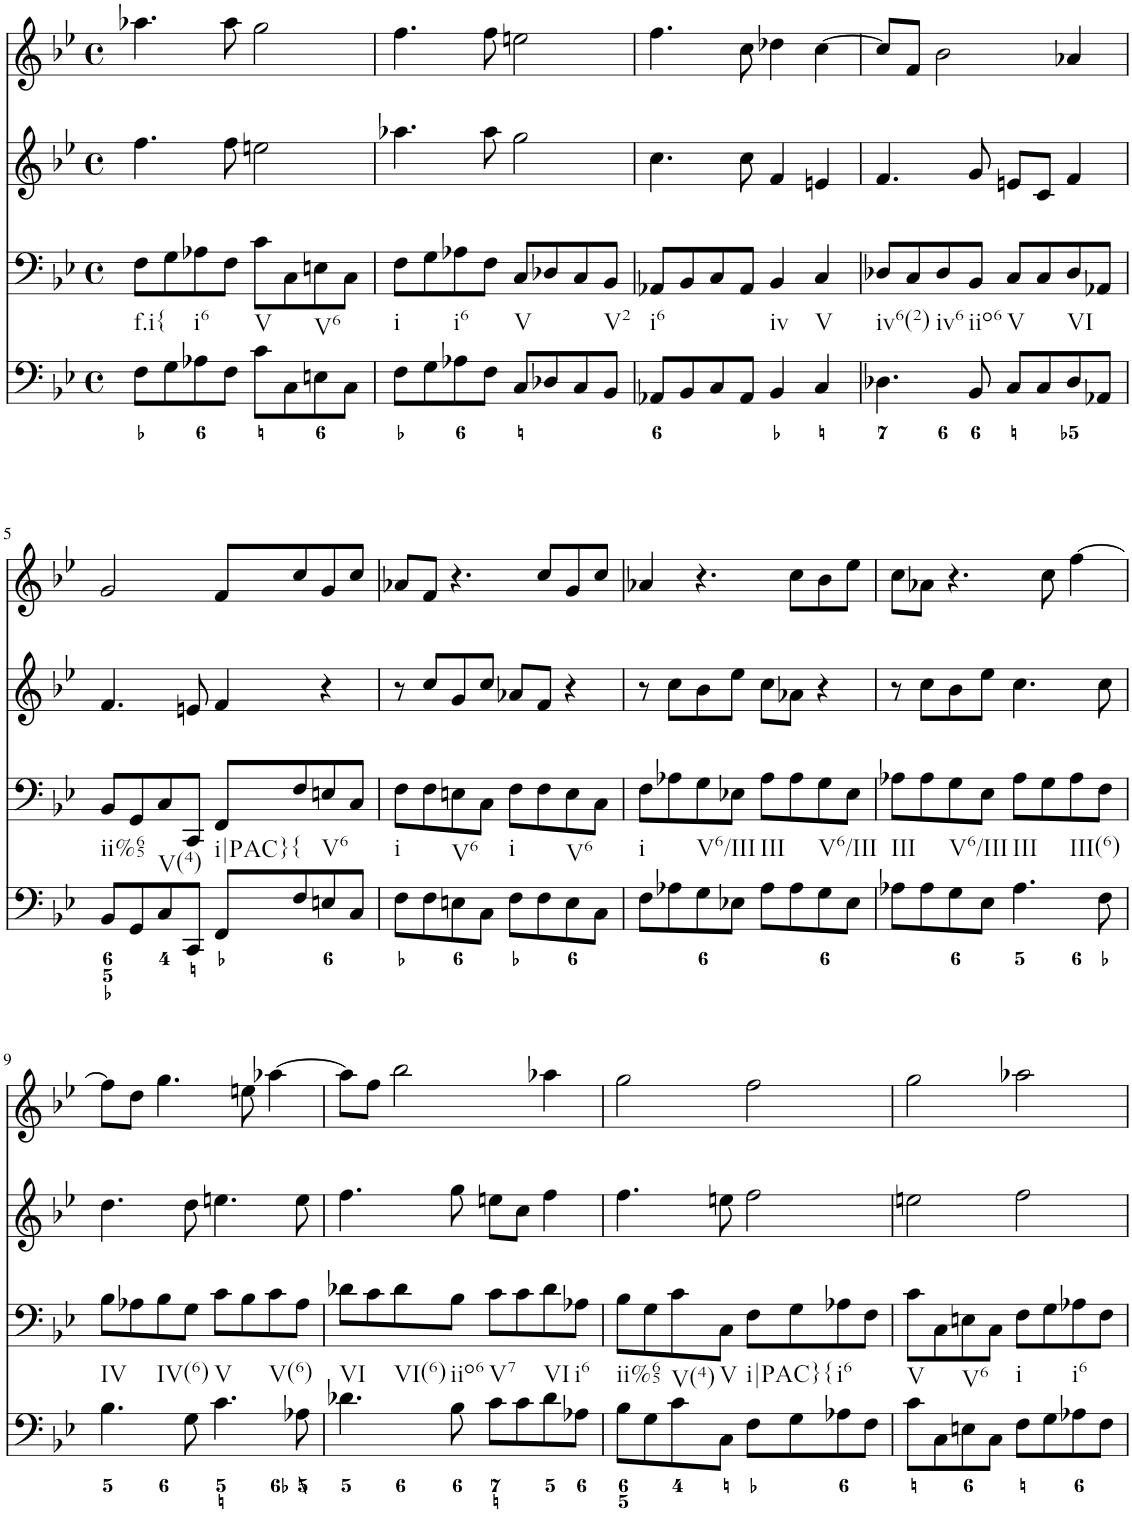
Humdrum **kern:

**kern	**kern	**kern	**kern
*part4	*part3	*part2	*part1
*staff4	*staff3	*staff2	*staff1
*I"Piano	*I"Piano	*I"Piano	*I"Piano
*I'Pno	*I'Pno	*I'Pno	*I'Pno
*clefF4	*clefF4	*clefG2	*clefG2
*k[b-e-]	*k[b-e-]	*k[b-e-]	*k[b-e-]
*B-:	*B-:	*B-:	*B-:
*M4/4	*M4/4	*M4/4	*M4/4
*met(c)	*met(c)	*met(c)	*met(c)
=1	=1	=1	=1
!	!LO:TX:b:t=f.i{	!	!
8F\L	8F\L	4.ff\	4.aa-X\
8G\	8G\	.	.
!	!LO:TX:b:t=i6	!	!
8A-X\	8A-X\	.	.
8F\J	8F\J	8ff\	8aa-\
!	!LO:TX:b:t=V	!	!
8c\L	8c\L	2een\	2gg\
8C\	8C\	.	.
!	!LO:TX:b:t=V6	!	!
8En\	8En\	.	.
8C\J	8C\J	.	.
=2	=2	=2	=2
!	!LO:TX:b:t=i	!	!
8F\L	8F\L	4.aa-X\	4.ff\
8G\	8G\	.	.
!	!LO:TX:b:t=i6	!	!
8A-X\	8A-X\	.	.
8F\J	8F\J	8aa-\	8ff\
!	!LO:TX:b:t=V	!	!
8C/L	8C/L	2gg\	2een\
8D-X/	8D-X/	.	.
8C/	8C/	.	.
!	!LO:TX:b:t=V2	!	!
8BB-/J	8BB-/J	.	.
=3	=3	=3	=3
!	!LO:TX:b:t=i6	!	!
8AA-X/L	8AA-X/L	4.cc\	4.ff\
8BB-/	8BB-/	.	.
8C/	8C/	.	.
8AA-/J	8AA-/J	8cc\	8cc\
!	!LO:TX:b:t=iv	!	!
4BB-/	4BB-/	4f/	4dd-X\
!	!LO:TX:b:t=V	!	!
4C/	4C/	4en/	[4cc\
=4	=4	=4	=4
!	!LO:TX:b:t=iv6(2)	!	!
4.D-X\	8D-X/L	4.f/	8cc/L]
.	8C/	.	8f/J
!	!LO:TX:b:t=iv6	!	!
.	8D-/	.	2b-\
!	!LO:TX:b:t=iio6	!	!
8BB-/	8BB-/J	8g/	.
!	!LO:TX:b:t=V	!	!
8C/L	8C/L	8en/L	.
8C/	8C/	8c/J	.
!	!LO:TX:b:t=VI	!	!
8D-/	8D-/	4f/	4a-X/
8AA-X/J	8AA-X/J	.	.
!!LO:LB:g=z
=5	=5	=5	=5
!	!LO:TX:b:t=ii%65	!	!
8BB-/L	8BB-/L	4.f/	2g/
8GG/	8GG/	.	.
!	!LO:TX:b:t=V(4)	!	!
8C/	8C/	.	.
8CC/J	8CC/J	8en/	.
!	!LO:TX:b:t=i|PAC}	!	!
8FF/L	8FF/L	4f/	8f/L
!	!LO:TX:b:t={	!	!
8F/	8F/	.	8cc/
!	!LO:TX:b:t=V6	!	!
8En/	8En/	4r	8g/
8C/J	8C/J	.	8cc/J
=6	=6	=6	=6
!	!LO:TX:b:t=i	!	!
8F\L	8F\L	8r	8a-X/L
8F\	8F\	8cc/L	8f/J
!	!LO:TX:b:t=V6	!	!
8En\	8En\	8g/	4.r
8C\J	8C\J	8cc/J	.
!	!LO:TX:b:t=i	!	!
8F\L	8F\L	8a-X/L	.
8F\	8F\	8f/J	8cc/L
!	!LO:TX:b:t=V6	!	!
8E\	8E\	4r	8g/
8C\J	8C\J	.	8cc/J
=7	=7	=7	=7
!	!LO:TX:b:t=i	!	!
8F\L	8F\L	8r	4a-X/
8A-X\	8A-X\	8cc\L	.
!	!LO:TX:b:t=V6/III	!	!
8G\	8G\	8b-\	4.r
8E-X\J	8E-X\J	8ee-\J	.
!	!LO:TX:b:t=III	!	!
8A-\L	8A-\L	8cc\L	.
8A-\	8A-\	8a-X\J	8cc\L
!	!LO:TX:b:t=V6/III	!	!
8G\	8G\	4r	8b-\
8E-\J	8E-\J	.	8ee-\J
=8	=8	=8	=8
!	!LO:TX:b:t=III	!	!
8A-X\L	8A-X\L	8r	8cc\L
8A-\	8A-\	8cc\L	8a-X\J
!	!LO:TX:b:t=V6/III	!	!
8G\	8G\	8b-\	4.r
8E-\J	8E-\J	8ee-\J	.
!	!LO:TX:b:t=III	!	!
4.A-\	8A-\L	4.cc\	.
.	8G\	.	8cc\
!	!LO:TX:b:t=III(6)	!	!
.	8A-\	.	[4ff\
8F\	8F\J	8cc\	.
!!LO:LB:g=z
=9	=9	=9	=9
!	!LO:TX:b:t=IV	!	!
4.B-\	8B-\L	4.dd\	8ff\L]
.	8A-X\	.	8dd\J
!	!LO:TX:b:t=IV(6)	!	!
.	8B-\	.	4.gg\
8G\	8G\J	8dd\	.
!	!LO:TX:b:t=V	!	!
4.c\	8c\L	4.een\	.
.	8B-\	.	8een\
!	!LO:TX:b:t=V(6)	!	!
.	8c\	.	[4aa-X\
8A-X\	8A-\J	8ee\	.
=10	=10	=10	=10
!	!LO:TX:b:t=VI	!	!
4.d-X\	8d-X\L	4.ff\	8aa-\L]
.	8c\	.	8ff\J
!	!LO:TX:b:t=VI(6)	!	!
.	8d-\	.	2bb-\
!	!LO:TX:b:t=iio6	!	!
8B-\	8B-\J	8gg\	.
!	!LO:TX:b:t=V7	!	!
8c\L	8c\L	8een\L	.
8c\	8c\	8cc\J	.
!	!LO:TX:b:t=VI	!	!
8d-\	8d-\	4ff\	4aa-X\
!	!LO:TX:b:t=i6	!	!
8A-X\J	8A-X\J	.	.
=11	=11	=11	=11
!	!LO:TX:b:t=ii%65	!	!
8B-\L	8B-\L	4.ff\	2gg\
8G\	8G\	.	.
!	!LO:TX:b:t=V(4)	!	!
8c\	8c\	.	.
!	!LO:TX:b:t=V	!	!
8C\J	8C\J	8een\	.
!	!LO:TX:b:t=i|PAC}{	!	!
8F\L	8F\L	2ff\	2ff\
8G\	8G\	.	.
!	!LO:TX:b:t=i6	!	!
8A-X\	8A-X\	.	.
8F\J	8F\J	.	.
=12	=12	=12	=12
!	!LO:TX:b:t=V	!	!
8c\L	8c\L	2een\	2gg\
8C\	8C\	.	.
!	!LO:TX:b:t=V6	!	!
8En\	8En\	.	.
8C\J	8C\J	.	.
!	!LO:TX:b:t=i	!	!
8F\L	8F\L	2ff\	2aa-X\
8G\	8G\	.	.
!	!LO:TX:b:t=i6	!	!
8A-X\	8A-X\	.	.
8F\J	8F\J	.	.
=	=	=	=
*-	*-	*-	*-
